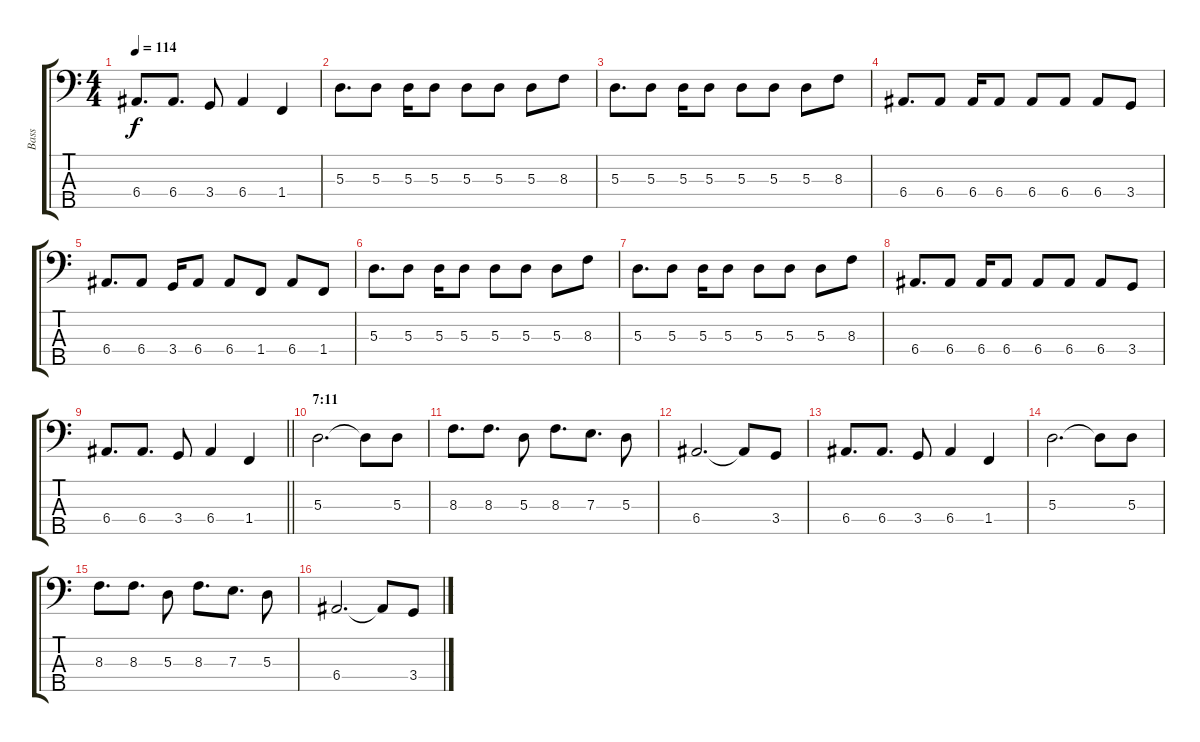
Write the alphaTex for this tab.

\track ("Bass" "Bass") {instrument electricbassfinger}
\staff {score tabs}
\tuning (G2 D2 A1 E1 B0) {hide}
\ts (4 4)
\tempo 114
\clef f4
\ks c
6.4.8{d dy f} 6.4.8{d} 3.4.8 6.4.4 1.4.4 |
5.3.8{d} 5.3.8 5.3.16 5.3.8 5.3.8 5.3.8 5.3.8 8.3.8 |
5.3.8{d} 5.3.8 5.3.16 5.3.8 5.3.8 5.3.8 5.3.8 8.3.8 |
6.4.8{d} 6.4.8 6.4.16 6.4.8 6.4.8 6.4.8 6.4.8 3.4.8 |
6.4.8{d} 6.4.8 3.4.16 6.4.8 6.4.8 1.4.8 6.4.8 1.4.8 |
5.3.8{d} 5.3.8 5.3.16 5.3.8 5.3.8 5.3.8 5.3.8 8.3.8 |
5.3.8{d} 5.3.8 5.3.16 5.3.8 5.3.8 5.3.8 5.3.8 8.3.8 |
6.4.8{d} 6.4.8 6.4.16 6.4.8 6.4.8 6.4.8 6.4.8 3.4.8 |
\barLineRight lightlight
6.4.8{d} 6.4.8{d} 3.4.8 6.4.4 1.4.4 |
\section ("" "7:11")
5.3.2{d} 5.3{t}.8 5.3.8 |
8.3.8{d} 8.3.8{d} 5.3.8 8.3.8{d} 7.3.8{d} 5.3.8 |
6.4.2{d} 6.4{t}.8 3.4.8 |
6.4.8{d} 6.4.8{d} 3.4.8 6.4.4 1.4.4 |
5.3.2{d} 5.3{t}.8 5.3.8 |
8.3.8{d} 8.3.8{d} 5.3.8 8.3.8{d} 7.3.8{d} 5.3.8 |
6.4.2{d} 6.4{t}.8 3.4.8
